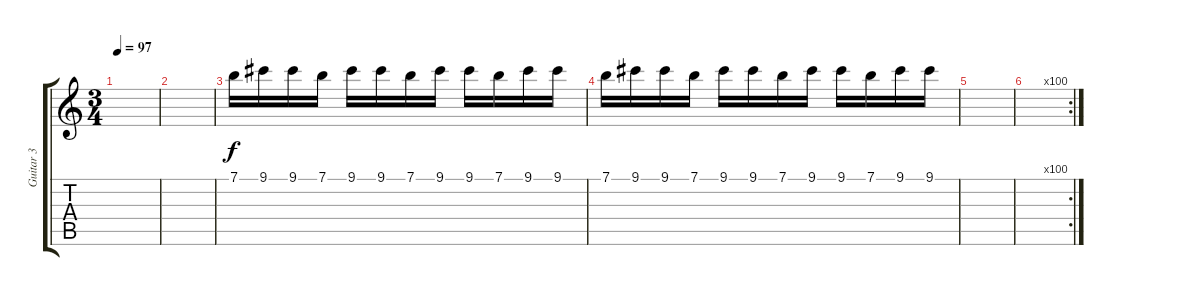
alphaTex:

\track ("Guitar 3" "Guitar 3") {instrument overdrivenguitar}
\staff {score tabs}
\tuning (E4 B3 G3 D3 A2 E2) {hide}
\ts (3 4)
\tempo 97
\clef g2
\ks c
|
|
7.1.16 9.1.16 9.1.16 7.1.16 9.1.16 9.1.16 7.1.16 9.1.16 9.1.16 7.1.16 9.1.16 9.1.16 |
7.1.16 9.1.16 9.1.16 7.1.16 9.1.16 9.1.16 7.1.16 9.1.16 9.1.16 7.1.16 9.1.16 9.1.16 |
|
\rc 100
